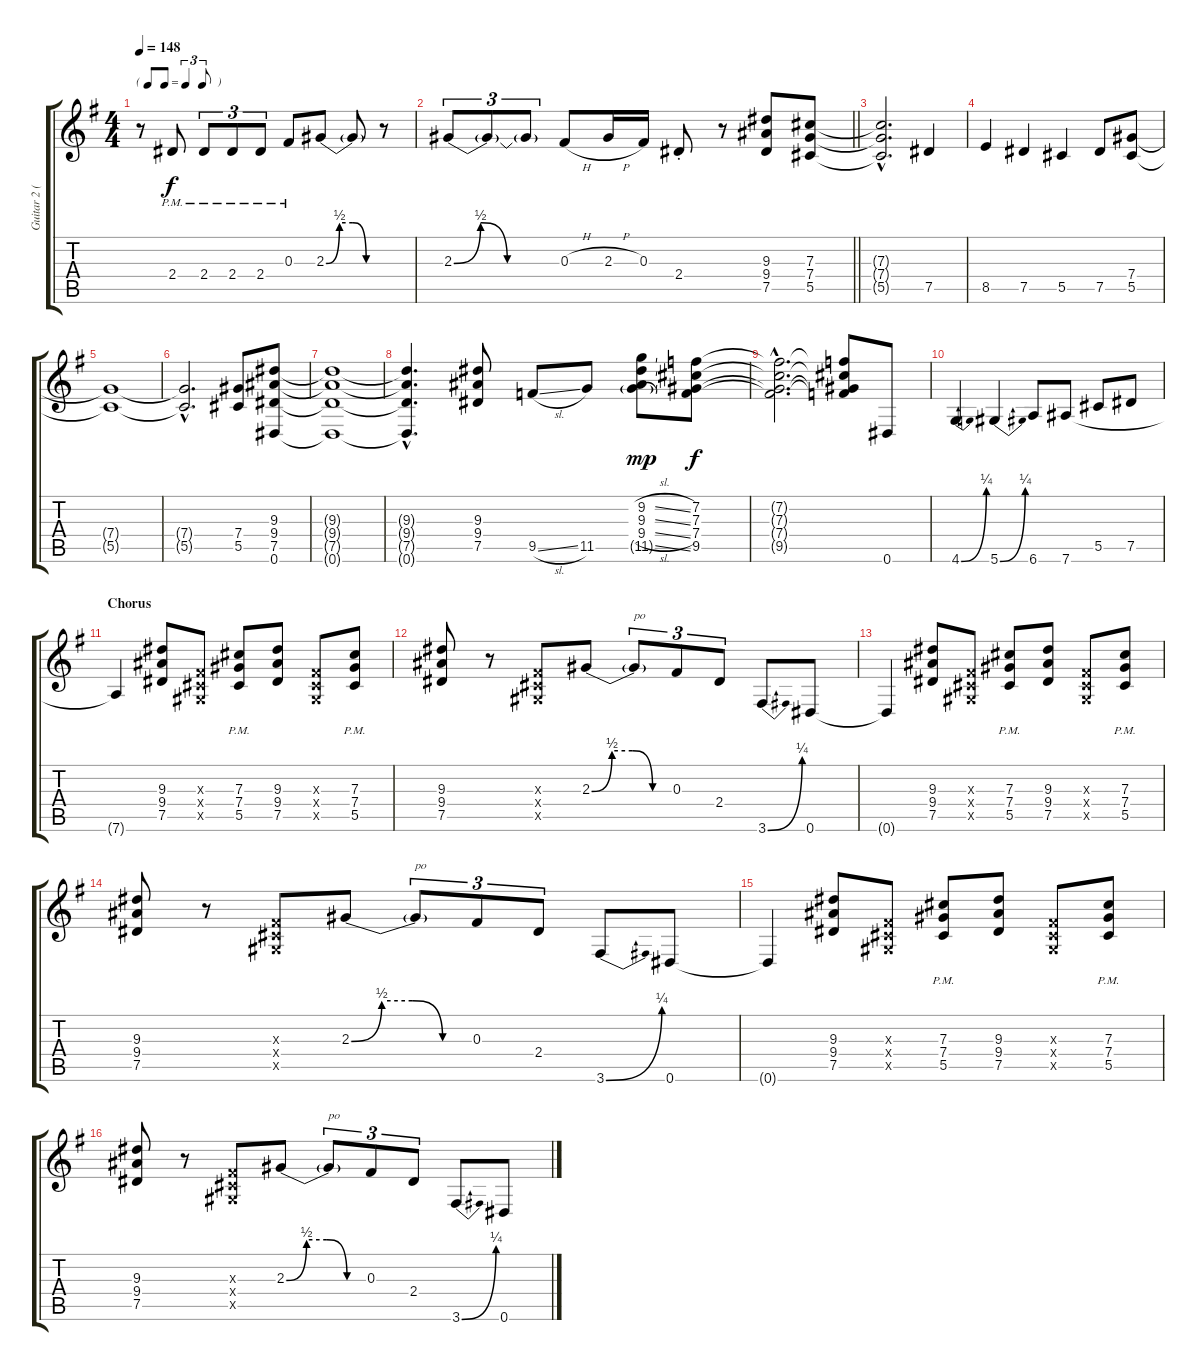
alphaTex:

\track ("Guitar 2 (Izzy)" "Guitar 2 (") {instrument overdrivenguitar}
\staff {score tabs}
\tuning (Eb4 Bb3 Gb3 Db3 Ab2 Eb2) {hide}
\ts (4 4)
\tf triplet8th
\tempo 148
\clef g2
\ks g
r.8{dy f} 2.4{pm}.8 2.4{pm}.8{tu (3 2)} 2.4{pm}.8{tu (3 2)} 2.4{pm}.8{tu (3 2)} 0.3{pm}.8 2.3{be (custom 0 0 15 2 30 2 45 0 60 0)}.8 2.3{t}.8 r.8 |
\barLineRight lightlight
2.3{be (custom 0 0 15 2 30 0 45 0 60 0)}.8{tu (3 2)} 2.3{t}.8{tu (3 2)} 2.3{t}.8{tu (3 2)} 0.3{h}.8 2.3{h}.16 0.3.16 2.4{st}.8 r.8 (9.3 9.4 7.5).8 (7.3 7.4 5.5).8 |
(7.3{hac t} 7.4{hac t} 5.5{hac t}).2{d} 7.5.4 |
8.5.4 7.5.4 5.5.4 7.5.8 (7.4 5.5).8 |
(7.4{t} 5.5{t}).1 |
(7.4{hac t} 5.5{hac t}).2{d} (7.4 5.5).8 (9.3 9.4 7.5 0.6).8 |
(9.3{t} 9.4{t} 7.5{t} 0.6{t}).1 |
(9.3{hac t} 9.4{hac t} 7.5{hac t} 0.6{hac t}).4{d} (9.3 9.4 7.5).8 9.5{sl}.8 11.5.8 (9.2{sl} 9.3{sl} 9.4{sl} 11.5{sl g}).8{dy mp} (7.2 7.3 7.4 9.5).8{dy f} |
(7.2{hac t} 7.3{hac t} 7.4{hac t} 9.5{hac t}).2{d} (7.2{t} 7.3{t} 7.4{t} 9.5{t}).8 0.6.8 |
4.6{be (bend 0 0 60 1)}.4 5.6{be (bend 0 0 60 1)}.4 6.6.8 7.6.8 5.5.8 7.5.8 |
\section ("" "Chorus")
7.6{t}.4 (9.3 9.4 7.5).8 (0.3{x} 0.4{x} 0.5{x}).8 (7.3{pm} 7.4{pm} 5.5{pm}).8 (9.3 9.4 7.5).8 (0.3{x} 0.4{x} 0.5{x}).8 (7.3{pm} 7.4{pm} 5.5{pm}).8 |
(9.3 9.4 7.5).8 r.8 (0.3{x} 0.4{x} 0.5{x}).8 2.3{be (custom 0 0 15 2 30 2 45 0 60 0)}.8 2.3{t}.8{tu (3 2) txt "po"} 0.3.8{tu (3 2)} 2.4.8{tu (3 2)} 3.6{be (bend 0 0 60 1)}.8 0.6.8 |
0.6{t}.4 (9.3 9.4 7.5).8 (0.3{x} 0.4{x} 0.5{x}).8 (7.3{pm} 7.4{pm} 5.5{pm}).8 (9.3 9.4 7.5).8 (0.3{x} 0.4{x} 0.5{x}).8 (7.3{pm} 7.4{pm} 5.5{pm}).8 |
(9.3 9.4 7.5).8 r.8 (0.3{x} 0.4{x} 0.5{x}).8 2.3{be (custom 0 0 15 2 30 2 45 0 60 0)}.8 2.3{t}.8{tu (3 2) txt "po"} 0.3.8{tu (3 2)} 2.4.8{tu (3 2)} 3.6{be (bend 0 0 60 1)}.8 0.6.8 |
0.6{t}.4 (9.3 9.4 7.5).8 (0.3{x} 0.4{x} 0.5{x}).8 (7.3{pm} 7.4{pm} 5.5{pm}).8 (9.3 9.4 7.5).8 (0.3{x} 0.4{x} 0.5{x}).8 (7.3{pm} 7.4{pm} 5.5{pm}).8 |
(9.3 9.4 7.5).8 r.8 (0.3{x} 0.4{x} 0.5{x}).8 2.3{be (custom 0 0 15 2 30 2 45 0 60 0)}.8 2.3{t}.8{tu (3 2) txt "po"} 0.3.8{tu (3 2)} 2.4.8{tu (3 2)} 3.6{be (bend 0 0 60 1)}.8 0.6.8
